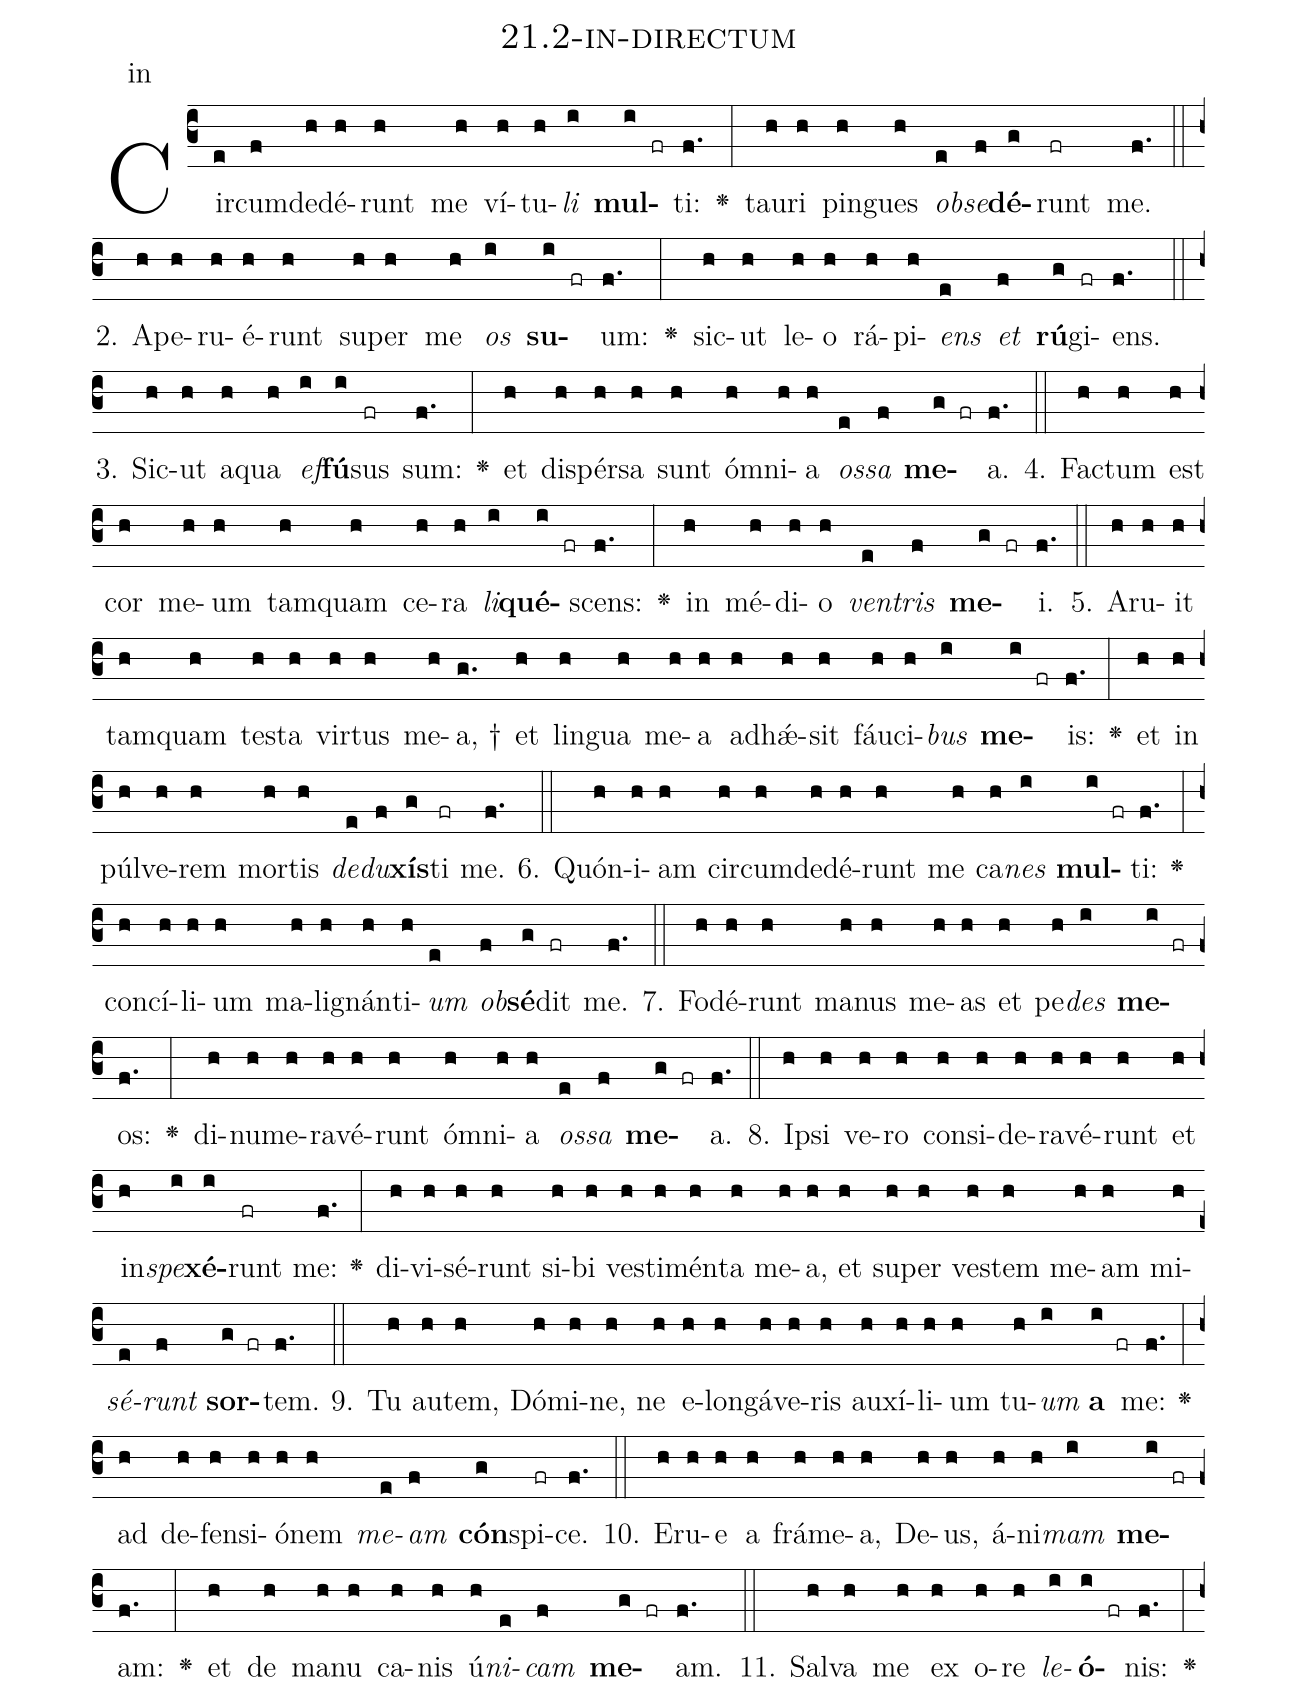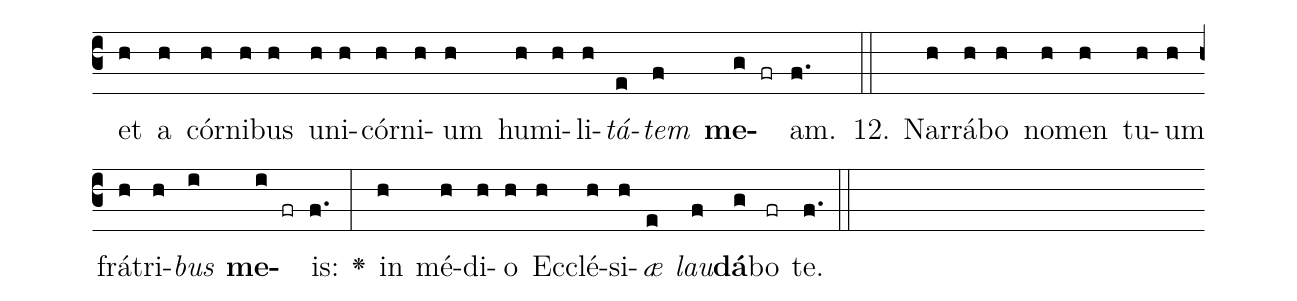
name: 21.2-in-directum;
annotation: in;
%%
(c3)Cir(e)cum(f)de(h)dé(h)runt(h) me(h) ví(h)tu(h)<i>li</i>(i) <b>mul</b>(i fr)ti:(f.) <v>\greheightstar</v>(:) tau(h)ri(h) pin(h)gues(h) <i>ob</i>(e)<i>se</i>(f)<b>dé</b>(g)runt(fr) me.(f.) (::)
2. A(h)pe(h)ru(h)é(h)runt(h) su(h)per(h) me(h) <i>os</i>(i) <b>su</b>(i fr)um:(f.) <v>\greheightstar</v>(:) sic(h)ut(h) le(h)o(h) rá(h)pi(h)<i>ens</i>(e) <i>et</i>(f) <b>rú</b>(g)gi(fr)ens.(f.) (::)
3. Sic(h)ut(h) a(h)qua(h) <i>ef</i>(i)<b>fú</b>(i)sus(fr) sum:(f.) <v>\greheightstar</v>(:) et(h) di(h)spér(h)sa(h) sunt(h) óm(h)ni(h)a(h) <i>os</i>(e)<i>sa</i>(f) <b>me</b>(g fr)a.(f.) (::)
4. Fac(h)tum(h) est(h) cor(h) me(h)um(h) tam(h)quam(h) ce(h)ra(h) <i>li</i>(i)<b>qué</b>(i fr)scens:(f.) <v>\greheightstar</v>(:) in(h) mé(h)di(h)o(h) <i>ven</i>(e)<i>tris</i>(f) <b>me</b>(g fr)i.(f.) (::)
5. A(h)ru(h)it(h) tam(h)quam(h) tes(h)ta(h) vir(h)tus(h) me(h)a, †(g.) et(h) lin(h)gua(h) me(h)a(h) ad(h)hǽ(h)sit(h) fáu(h)ci(h)<i>bus</i>(i) <b>me</b>(i fr)is:(f.) <v>\greheightstar</v>(:) et(h) in(h) púl(h)ve(h)rem(h) mor(h)tis(h) <i>de</i>(e)<i>du</i>(f)<b>xís</b>(g)ti(fr) me.(f.) (::)
6. Quón(h)i(h)am(h) cir(h)cum(h)de(h)dé(h)runt(h) me(h) ca(h)<i>nes</i>(i) <b>mul</b>(i fr)ti:(f.) <v>\greheightstar</v>(:) con(h)cí(h)li(h)um(h) ma(h)li(h)gnán(h)ti(h)<i>um</i>(e) <i>ob</i>(f)<b>sé</b>(g)dit(fr) me.(f.) (::)
7. Fo(h)dé(h)runt(h) ma(h)nus(h) me(h)as(h) et(h) pe(h)<i>des</i>(i) <b>me</b>(i fr)os:(f.) <v>\greheightstar</v>(:) di(h)nu(h)me(h)ra(h)vé(h)runt(h) óm(h)ni(h)a(h) <i>os</i>(e)<i>sa</i>(f) <b>me</b>(g fr)a.(f.) (::)
8. Ip(h)si(h) ve(h)ro(h) con(h)si(h)de(h)ra(h)vé(h)runt(h) et(h) in(h)<i>spe</i>(i)<b>xé</b>(i)runt(fr) me:(f.) <v>\greheightstar</v>(:) di(h)vi(h)sé(h)runt(h) si(h)bi(h) ves(h)ti(h)mén(h)ta(h) me(h)a,(h) et(h) su(h)per(h) ves(h)tem(h) me(h)am(h) mi(h)<i>sé</i>(e)<i>runt</i>(f) <b>sor</b>(g fr)tem.(f.) (::)
9. Tu(h) au(h)tem,(h) Dó(h)mi(h)ne,(h) ne(h) e(h)lon(h)gá(h)ve(h)ris(h) au(h)xí(h)li(h)um(h) tu(h)<i>um</i>(i) <b>a</b>(i fr) me:(f.) <v>\greheightstar</v>(:) ad(h) de(h)fen(h)si(h)ó(h)nem(h) <i>me</i>(e)<i>am</i>(f) <b>cón</b>(g)spi(fr)ce.(f.) (::)
10. E(h)ru(h)e(h) a(h) frá(h)me(h)a,(h) De(h)us,(h) á(h)ni(h)<i>mam</i>(i) <b>me</b>(i fr)am:(f.) <v>\greheightstar</v>(:) et(h) de(h) ma(h)nu(h) ca(h)nis(h) ú(h)<i>ni</i>(e)<i>cam</i>(f) <b>me</b>(g fr)am.(f.) (::)
11. Sal(h)va(h) me(h) ex(h) o(h)re(h) <i>le</i>(i)<b>ó</b>(i fr)nis:(f.) <v>\greheightstar</v>(:) et(h) a(h) cór(h)ni(h)bus(h) u(h)ni(h)cór(h)ni(h)um(h) hu(h)mi(h)li(h)<i>tá</i>(e)<i>tem</i>(f) <b>me</b>(g fr)am.(f.) (::)
12. Nar(h)rá(h)bo(h) no(h)men(h) tu(h)um(h) frá(h)tri(h)<i>bus</i>(i) <b>me</b>(i fr)is:(f.) <v>\greheightstar</v>(:) in(h) mé(h)di(h)o(h) Ec(h)clé(h)si(h)<i>æ</i>(e) <i>lau</i>(f)<b>dá</b>(g)bo(fr) te.(f.) (::)
